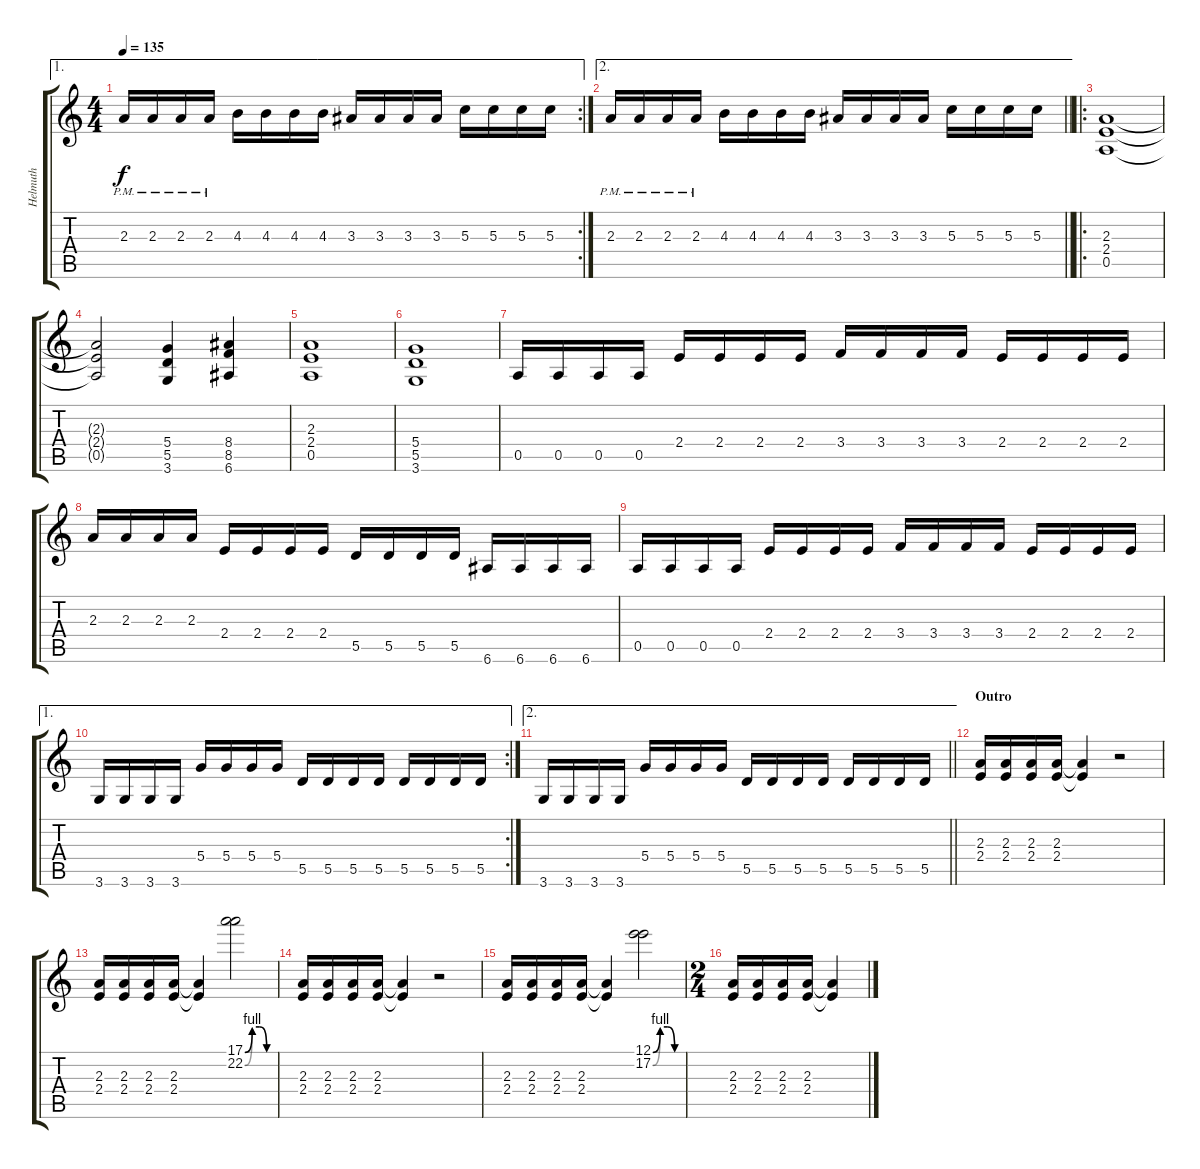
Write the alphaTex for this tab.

\track ("Helmuth" "Helmuth") {instrument distortionguitar}
\staff {score tabs}
\tuning (E4 B3 G3 D3 A2 E2) {hide}
\ae 1
\rc 2
\ts (4 4)
\tempo 135
\clef g2
\ks c
2.3{pm}.16{dy f} 2.3{pm}.16 2.3{pm}.16 2.3{pm}.16 4.3.16 4.3.16 4.3.16 4.3.16 3.3.16 3.3.16 3.3.16 3.3.16 5.3.16 5.3.16 5.3.16 5.3.16 |
\ae 2
\barLineRight lightlight
2.3{pm}.16 2.3{pm}.16 2.3{pm}.16 2.3{pm}.16 4.3.16 4.3.16 4.3.16 4.3.16 3.3.16 3.3.16 3.3.16 3.3.16 5.3.16 5.3.16 5.3.16 5.3.16 |
\ro
\section ("" "")
(2.3 2.4 0.5).1 |
(2.3{t} 2.4{t} 0.5{t}).2 (5.4 5.5 3.6).4 (8.4 8.5 6.6).4 |
(2.3 2.4 0.5).1 |
(5.4 5.5 3.6).1 |
0.5.16 0.5.16 0.5.16 0.5.16 2.4.16 2.4.16 2.4.16 2.4.16 3.4.16 3.4.16 3.4.16 3.4.16 2.4.16 2.4.16 2.4.16 2.4.16 |
2.3.16 2.3.16 2.3.16 2.3.16 2.4.16 2.4.16 2.4.16 2.4.16 5.5.16 5.5.16 5.5.16 5.5.16 6.6.16 6.6.16 6.6.16 6.6.16 |
0.5.16 0.5.16 0.5.16 0.5.16 2.4.16 2.4.16 2.4.16 2.4.16 3.4.16 3.4.16 3.4.16 3.4.16 2.4.16 2.4.16 2.4.16 2.4.16 |
\ae 1
\rc 2
3.6.16 3.6.16 3.6.16 3.6.16 5.4.16 5.4.16 5.4.16 5.4.16 5.5.16 5.5.16 5.5.16 5.5.16 5.5.16 5.5.16 5.5.16 5.5.16 |
\ae 2
\barLineRight lightlight
3.6.16 3.6.16 3.6.16 3.6.16 5.4.16 5.4.16 5.4.16 5.4.16 5.5.16 5.5.16 5.5.16 5.5.16 5.5.16 5.5.16 5.5.16 5.5.16 |
\section ("" "Outro")
(2.3 2.4).16 (2.3 2.4).16 (2.3 2.4).16 (2.3 2.4).16 (2.3{t} 2.4{t}).4 r.2 |
(2.3 2.4).16 (2.3 2.4).16 (2.3 2.4).16 (2.3 2.4).16 (2.3{t} 2.4{t}).4 (17.1{be (custom 0 0 15 4 30 4 45 0 60 0)} 22.2{be (custom 0 0 15 4 30 4 45 0 60 0)}).2 |
(2.3 2.4).16 (2.3 2.4).16 (2.3 2.4).16 (2.3 2.4).16 (2.3{t} 2.4{t}).4 r.2 |
(2.3 2.4).16 (2.3 2.4).16 (2.3 2.4).16 (2.3 2.4).16 (2.3{t} 2.4{t}).4 (12.1{be (custom 0 0 15 4 30 4 45 0 60 0)} 17.2{be (custom 0 0 15 4 30 4 45 0 60 0)}).2 |
\ts (2 4)
(2.3 2.4).16 (2.3 2.4).16 (2.3 2.4).16 (2.3 2.4).16 (2.3{t} 2.4{t}).4
